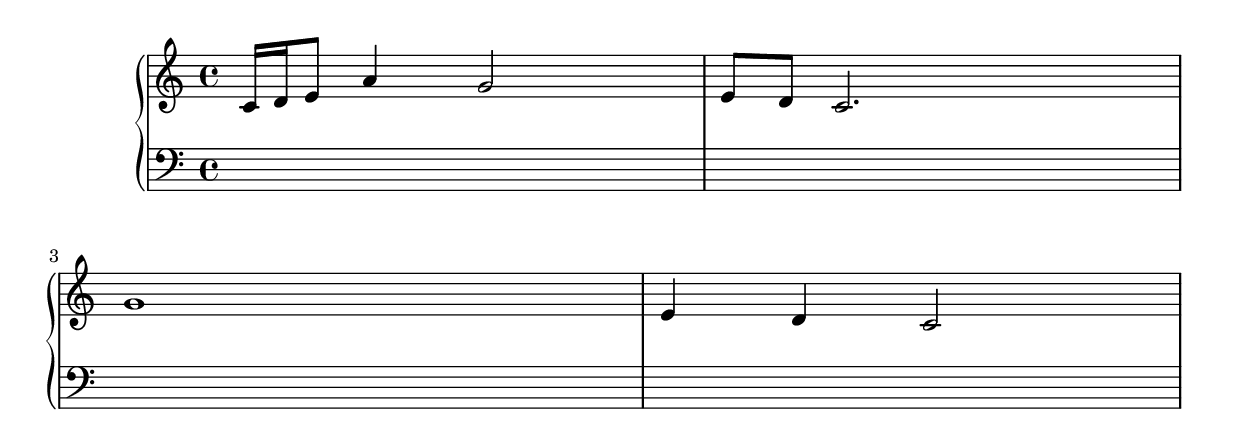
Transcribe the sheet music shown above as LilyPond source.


\version "2.10.0"
% check with invisible-notes or blank-notes.  possible rename. -gp
\header{ texidoc = "@cindex Partial Blank
When entering partially typeset music (i.e. for students to be 
completed by hand), you may need the spacing that correspond to the 
timing of notes: all measures have same length, etc.  It can be
implemented by adding an invisible staff with a lot of fast notes. "
}

quickmeasure =  {
    \repeat unfold 16 c''16
}

mel =  \relative c' {c16 d16 e8 a4 g2 e8 d c2. g'1 e4 d c2}

\score {
\context PianoStaff  <<
  \new Staff <<
    \clef G
    \new Voice {\mel}
    \new Voice {
	\override NoteHead  #'transparent = ##t
	\override Stem  #'transparent = ##t
	\override Beam  #'transparent = ##t
        \repeat unfold 4 \quickmeasure
    }
  >>
  \new Staff  {\clef F s1*4}
>>
\layout {}
}

